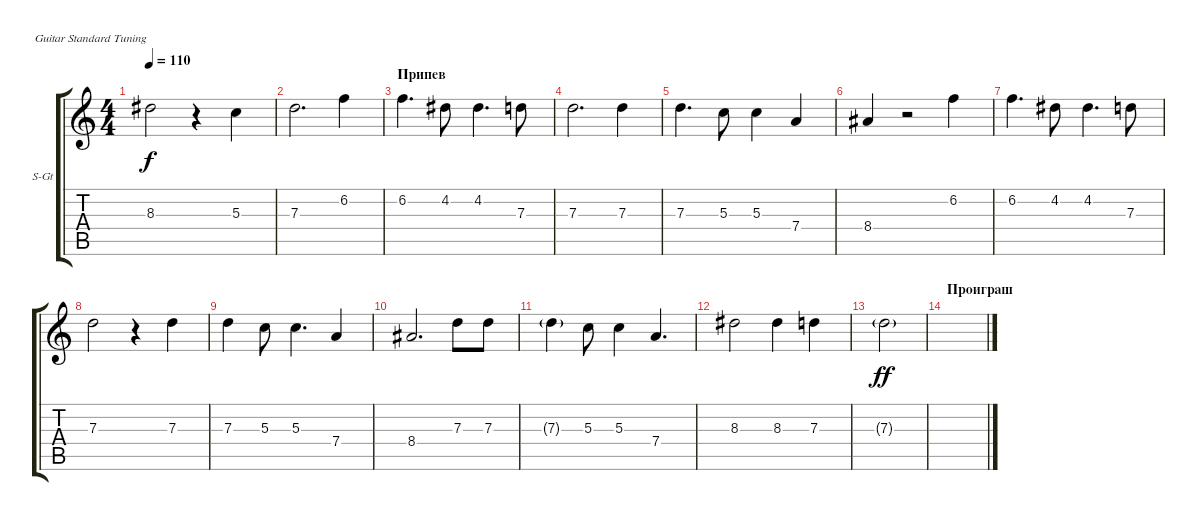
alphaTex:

\defaultSystemsLayout 4
\bracketExtendMode groupsimilarinstruments
\firstSystemTrackNameOrientation horizontal
\otherSystemsTrackNameOrientation horizontal
\track ("Steel Guitar" "S-Gt") {instrument acousticguitarsteel}
\staff {score tabs}
\tuning (E4 B3 G3 D3 A2 E2)
\ts (4 4)
\tempo 110
\clef g2
\ks c
8.3.2{dy f} r.4 5.3.4 |
7.3.2{d} 6.2.4 |
\section ("" "Припев")
6.2.4{d} 4.2.8 4.2.4{d} 7.3.8 |
7.3.2{d} 7.3.4 |
7.3.4{d} 5.3.8 5.3.4 7.4.4 |
8.4.4 r.2 6.2.4 |
6.2.4{d} 4.2.8 4.2.4{d} 7.3.8 |
7.3.2 r.4 7.3.4 |
7.3.4 5.3.8 5.3.4{d} 7.4.4 |
8.4.2{d} 7.3.8 7.3.8 |
7.3{g}.4 5.3.8 5.3.4 7.4.4{d} |
8.3.2 8.3.4 7.3.4 |
7.3{g}.2{dy ff} |
\section ("" "Проиграш")
